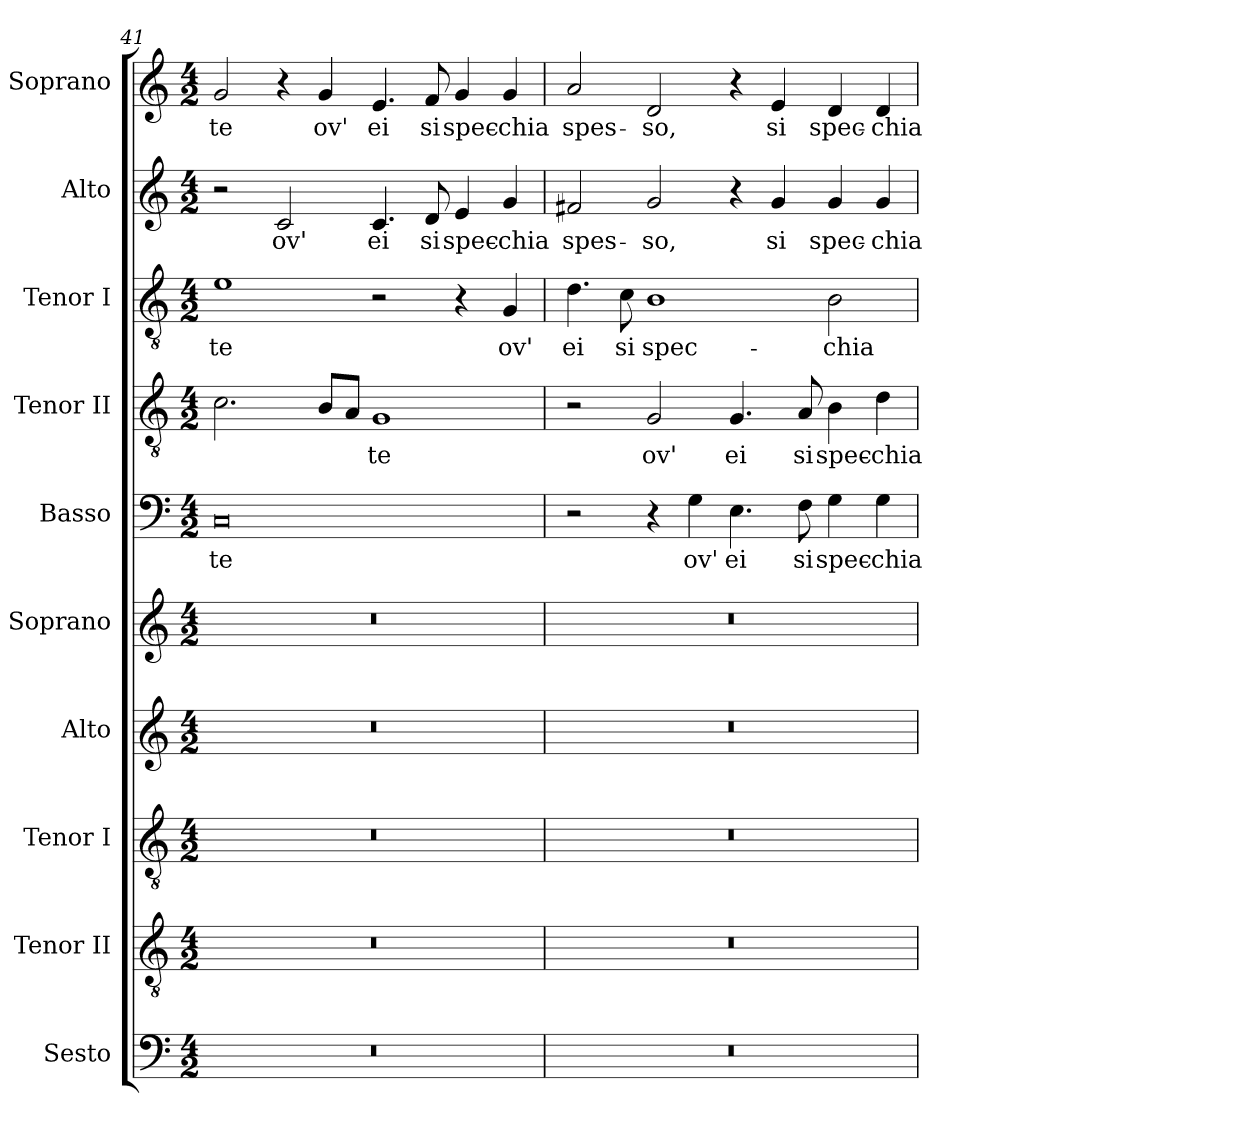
**kern	**kern	**kern	**kern	**kern	**kern	**text	**kern	**text	**kern	**text	**kern	**text	**kern	**text
*part10	*part9	*part8	*part7	*part6	*part5	*part5	*part4	*part4	*part3	*part3	*part2	*part2	*part1	*part1
*staff10	*staff9	*staff8	*staff7	*staff6	*staff5	*staff5	*staff4	*staff4	*staff3	*staff3	*staff2	*staff2	*staff1	*staff1
*I"Sesto	*I"Tenor II	*I"Tenor I	*I"Alto	*I"Soprano	*I"Basso	*	*I"Tenor II	*	*I"Tenor I	*	*I"Alto	*	*I"Soprano	*
*	*I'T.	*I'T.	*I'A.	*I'Sop.	*	*	*I'T.	*	*I'T.	*	*I'A.	*	*I'Sop.	*
!!LO:LB:g=z
*clefF4	*clefGv2	*clefGv2	*clefG2	*clefG2	*clefF4	*	*clefGv2	*	*clefGv2	*	*clefG2	*	*clefG2	*
*	*ITrd7c12	*ITrd7c12	*	*	*	*	*ITrd7c12	*	*ITrd7c12	*	*	*	*	*
*k[]	*k[]	*k[]	*k[]	*k[]	*k[]	*	*k[]	*	*k[]	*	*k[]	*	*k[]	*
*C:	*C:	*C:	*C:	*C:	*C:	*	*C:	*	*C:	*	*C:	*	*C:	*
*M4/2	*M4/2	*M4/2	*M4/2	*M4/2	*M4/2	*	*M4/2	*	*M4/2	*	*M4/2	*	*M4/2	*
=41	=41	=41	=41	=41	=41	=41	=41	=41	=41	=41	=41	=41	=41	=41
!LO:N:vis=1	!LO:N:vis=1	!LO:N:vis=1	!LO:N:vis=1	!LO:N:vis=1	!	!	!	!	!	!	!	!	!	!
!	!	!	!	!	!	!LO:LY:b:color=#000000	!	!	!	!	!	!	!	!
!	!	!	!	!	!	!	!	!	!	!LO:LY:b:color=#000000	!	!	!	!
!	!	!	!	!	!	!	!	!	!	!	!	!	!	!LO:LY:b:color=#000000
0r	0r	0r	0r	0r	0Ci	-te	2.Ci\	.	1Ei	-te	2r	.	2gi/	-te
!	!	!	!	!	!	!	!	!	!	!	!	!LO:LY:b:color=#000000	!	!
.	.	.	.	.	.	.	.	.	.	.	2ci/	ov'	4r	.
!	!	!	!	!	!	!	!	!	!	!	!	!	!	!LO:LY:b:color=#000000
.	.	.	.	.	.	.	8BBi/L	.	.	.	.	.	4gi/	ov'
.	.	.	.	.	.	.	8AAi/J	.	.	.	.	.	.	.
!	!	!	!	!	!	!	!	!LO:LY:b:color=#000000	!	!	!	!	!	!
!	!	!	!	!	!	!	!	!	!	!	!	!LO:LY:b:color=#000000	!	!
!	!	!	!	!	!	!	!	!	!	!	!	!	!	!LO:LY:b:color=#000000
.	.	.	.	.	.	.	1GGi	-te	2r	.	4.ci/	ei	4.ei/	ei
!	!	!	!	!	!	!	!	!	!	!	!	!LO:LY:b:color=#000000	!	!
!	!	!	!	!	!	!	!	!	!	!	!	!	!	!LO:LY:b:color=#000000
.	.	.	.	.	.	.	.	.	.	.	8di/	si	8fi/	si
!	!	!	!	!	!	!	!	!	!	!	!	!LO:LY:b:color=#000000	!	!
!	!	!	!	!	!	!	!	!	!	!	!	!	!	!LO:LY:b:color=#000000
.	.	.	.	.	.	.	.	.	4r	.	4ei/	spec-	4gi/	spec-
!	!	!	!	!	!	!	!	!	!	!LO:LY:b:color=#000000	!	!	!	!
!	!	!	!	!	!	!	!	!	!	!	!	!LO:LY:b:color=#000000	!	!
!	!	!	!	!	!	!	!	!	!	!	!	!	!	!LO:LY:b:color=#000000
.	.	.	.	.	.	.	.	.	4GGi/	ov'	4gi/	-chia	4gi/	-chia
=42	=42	=42	=42	=42	=42	=42	=42	=42	=42	=42	=42	=42	=42	=42
!LO:N:vis=1	!LO:N:vis=1	!LO:N:vis=1	!LO:N:vis=1	!LO:N:vis=1	!	!	!	!	!	!	!	!	!	!
!	!	!	!	!	!	!	!	!	!	!LO:LY:b:color=#000000	!	!	!	!
!	!	!	!	!	!	!	!	!	!	!	!	!LO:LY:b:color=#000000	!	!
!	!	!	!	!	!	!	!	!	!	!	!	!	!	!LO:LY:b:color=#000000
0r	0r	0r	0r	0r	2r	.	2r	.	4.Di\	ei	2f#Xi/	spes-	2ai/	spes-
!	!	!	!	!	!	!	!	!	!	!LO:LY:b:color=#000000	!	!	!	!
.	.	.	.	.	.	.	.	.	8Ci\	si	.	.	.	.
!	!	!	!	!	!	!	!	!LO:LY:b:color=#000000	!	!	!	!	!	!
!	!	!	!	!	!	!	!	!	!	!LO:LY:b:color=#000000	!	!	!	!
!	!	!	!	!	!	!	!	!	!	!	!	!LO:LY:b:color=#000000	!	!
!	!	!	!	!	!	!	!	!	!	!	!	!	!	!LO:LY:b:color=#000000
.	.	.	.	.	4r	.	2GGi/	ov'	1BBi	spec-	2gi/	-so,	2di/	-so,
!	!	!	!	!	!	!LO:LY:b:color=#000000	!	!	!	!	!	!	!	!
.	.	.	.	.	4Gi\	ov'	.	.	.	.	.	.	.	.
!	!	!	!	!	!	!LO:LY:b:color=#000000	!	!	!	!	!	!	!	!
!	!	!	!	!	!	!	!	!LO:LY:b:color=#000000	!	!	!	!	!	!
.	.	.	.	.	4.Ei\	ei	4.GGi/	ei	.	.	4r	.	4r	.
!	!	!	!	!	!	!	!	!	!	!	!	!LO:LY:b:color=#000000	!	!
!	!	!	!	!	!	!	!	!	!	!	!	!	!	!LO:LY:b:color=#000000
.	.	.	.	.	.	.	.	.	.	.	4gi/	si	4ei/	si
!	!	!	!	!	!	!LO:LY:b:color=#000000	!	!	!	!	!	!	!	!
!	!	!	!	!	!	!	!	!LO:LY:b:color=#000000	!	!	!	!	!	!
.	.	.	.	.	8Fi\	si	8AAi/	si	.	.	.	.	.	.
!	!	!	!	!	!	!LO:LY:b:color=#000000	!	!	!	!	!	!	!	!
!	!	!	!	!	!	!	!	!LO:LY:b:color=#000000	!	!	!	!	!	!
!	!	!	!	!	!	!	!	!	!	!LO:LY:b:color=#000000	!	!	!	!
!	!	!	!	!	!	!	!	!	!	!	!	!LO:LY:b:color=#000000	!	!
!	!	!	!	!	!	!	!	!	!	!	!	!	!	!LO:LY:b:color=#000000
.	.	.	.	.	4Gi\	spec-	4BBi\	spec-	2BBi\	-chia	4gi/	spec-	4di/	spec-
!	!	!	!	!	!	!LO:LY:b:color=#000000	!	!	!	!	!	!	!	!
!	!	!	!	!	!	!	!	!LO:LY:b:color=#000000	!	!	!	!	!	!
!	!	!	!	!	!	!	!	!	!	!	!	!LO:LY:b:color=#000000	!	!
!	!	!	!	!	!	!	!	!	!	!	!	!	!	!LO:LY:b:color=#000000
.	.	.	.	.	4Gi\	-chia	4Di\	-chia	.	.	4gi/	-chia	4di/	-chia
=	=	=	=	=	=	=	=	=	=	=	=	=	=	=
*-	*-	*-	*-	*-	*-	*-	*-	*-	*-	*-	*-	*-	*-	*-
